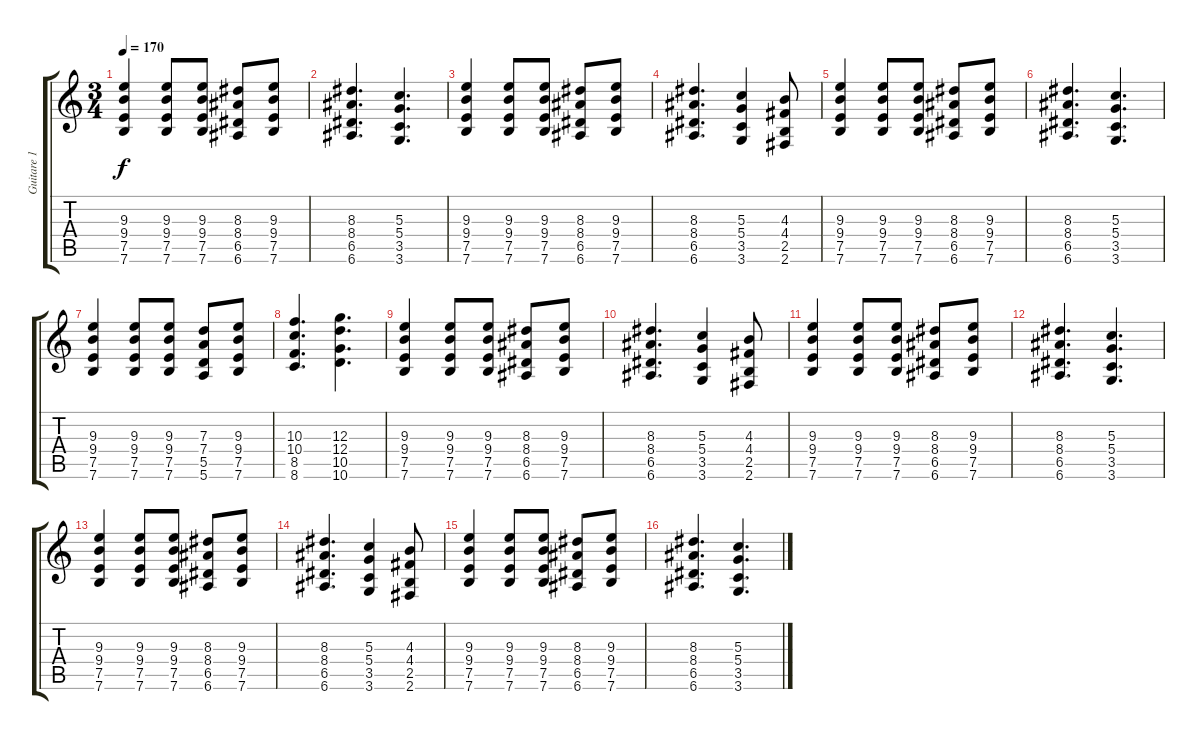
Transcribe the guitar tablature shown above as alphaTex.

\track ("Guitare 1" "Guitare 1") {instrument distortionguitar}
\staff {score tabs}
\tuning (E4 B3 G3 D3 A2 E2) {hide}
\ts (3 4)
\tempo 170
\clef g2
\ks c
(9.3 9.4 7.5 7.6).4{dy f} (9.3 9.4 7.5 7.6).8 (9.3 9.4 7.5 7.6).8 (8.3 8.4 6.5 6.6).8 (9.3 9.4 7.5 7.6).8 |
(8.3 8.4 6.5 6.6).4{d} (5.3 5.4 3.5 3.6).4{d} |
(9.3 9.4 7.5 7.6).4 (9.3 9.4 7.5 7.6).8 (9.3 9.4 7.5 7.6).8 (8.3 8.4 6.5 6.6).8 (9.3 9.4 7.5 7.6).8 |
(8.3 8.4 6.5 6.6).4{d} (5.3 5.4 3.5 3.6).4 (4.3 4.4 2.5 2.6).8 |
(9.3 9.4 7.5 7.6).4 (9.3 9.4 7.5 7.6).8 (9.3 9.4 7.5 7.6).8 (8.3 8.4 6.5 6.6).8 (9.3 9.4 7.5 7.6).8 |
(8.3 8.4 6.5 6.6).4{d} (5.3 5.4 3.5 3.6).4{d} |
(9.3 9.4 7.5 7.6).4 (9.3 9.4 7.5 7.6).8 (9.3 9.4 7.5 7.6).8 (7.3 7.4 5.5 5.6).8 (9.3 9.4 7.5 7.6).8 |
(10.3 10.4 8.5 8.6).4{d} (12.3 12.4 10.5 10.6).4{d} |
(9.3 9.4 7.5 7.6).4 (9.3 9.4 7.5 7.6).8 (9.3 9.4 7.5 7.6).8 (8.3 8.4 6.5 6.6).8 (9.3 9.4 7.5 7.6).8 |
(8.3 8.4 6.5 6.6).4{d} (5.3 5.4 3.5 3.6).4 (4.3 4.4 2.5 2.6).8 |
(9.3 9.4 7.5 7.6).4 (9.3 9.4 7.5 7.6).8 (9.3 9.4 7.5 7.6).8 (8.3 8.4 6.5 6.6).8 (9.3 9.4 7.5 7.6).8 |
(8.3 8.4 6.5 6.6).4{d} (5.3 5.4 3.5 3.6).4{d} |
(9.3 9.4 7.5 7.6).4 (9.3 9.4 7.5 7.6).8 (9.3 9.4 7.5 7.6).8 (8.3 8.4 6.5 6.6).8 (9.3 9.4 7.5 7.6).8 |
(8.3 8.4 6.5 6.6).4{d} (5.3 5.4 3.5 3.6).4 (4.3 4.4 2.5 2.6).8 |
(9.3 9.4 7.5 7.6).4 (9.3 9.4 7.5 7.6).8 (9.3 9.4 7.5 7.6).8 (8.3 8.4 6.5 6.6).8 (9.3 9.4 7.5 7.6).8 |
(8.3 8.4 6.5 6.6).4{d} (5.3 5.4 3.5 3.6).4{d}
